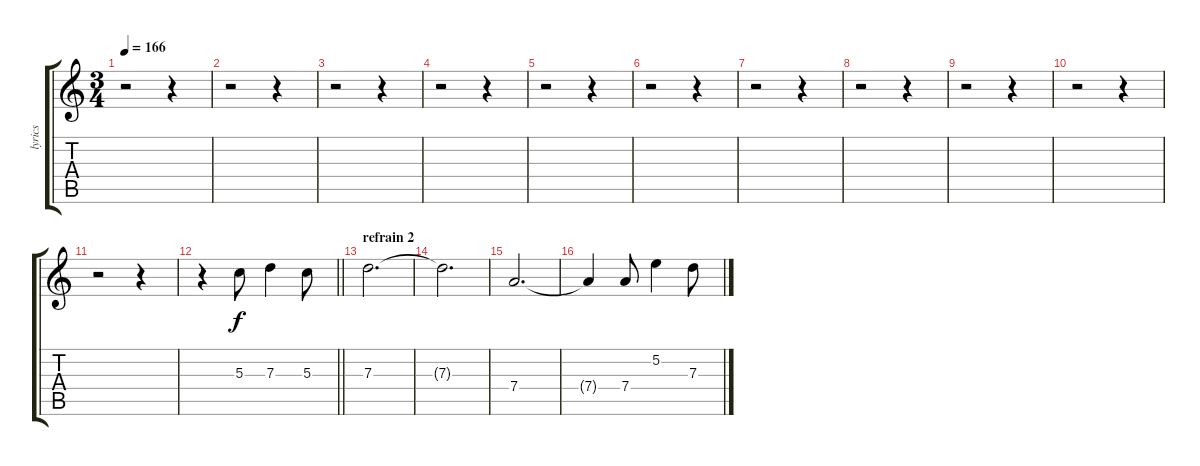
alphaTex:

\track ("lyrics" "lyrics") {instrument distortionguitar}
\staff {score tabs}
\tuning (E4 B3 G3 D3 A2 D2) {hide}
\ts (3 4)
\tempo 166
\clef g2
\ks c
r.2{dy f} r.4 |
r.2 r.4 |
r.2 r.4 |
r.2 r.4 |
r.2 r.4 |
r.2 r.4 |
r.2 r.4 |
r.2 r.4 |
r.2 r.4 |
r.2 r.4 |
r.2 r.4 |
\barLineRight lightlight
r.4 5.3.8 7.3.4 5.3.8 |
\section ("" "refrain 2")
7.3.2{d} |
7.3{t}.2{d} |
7.4.2{d} |
7.4{t}.4 7.4.8 5.2.4 7.3.8
